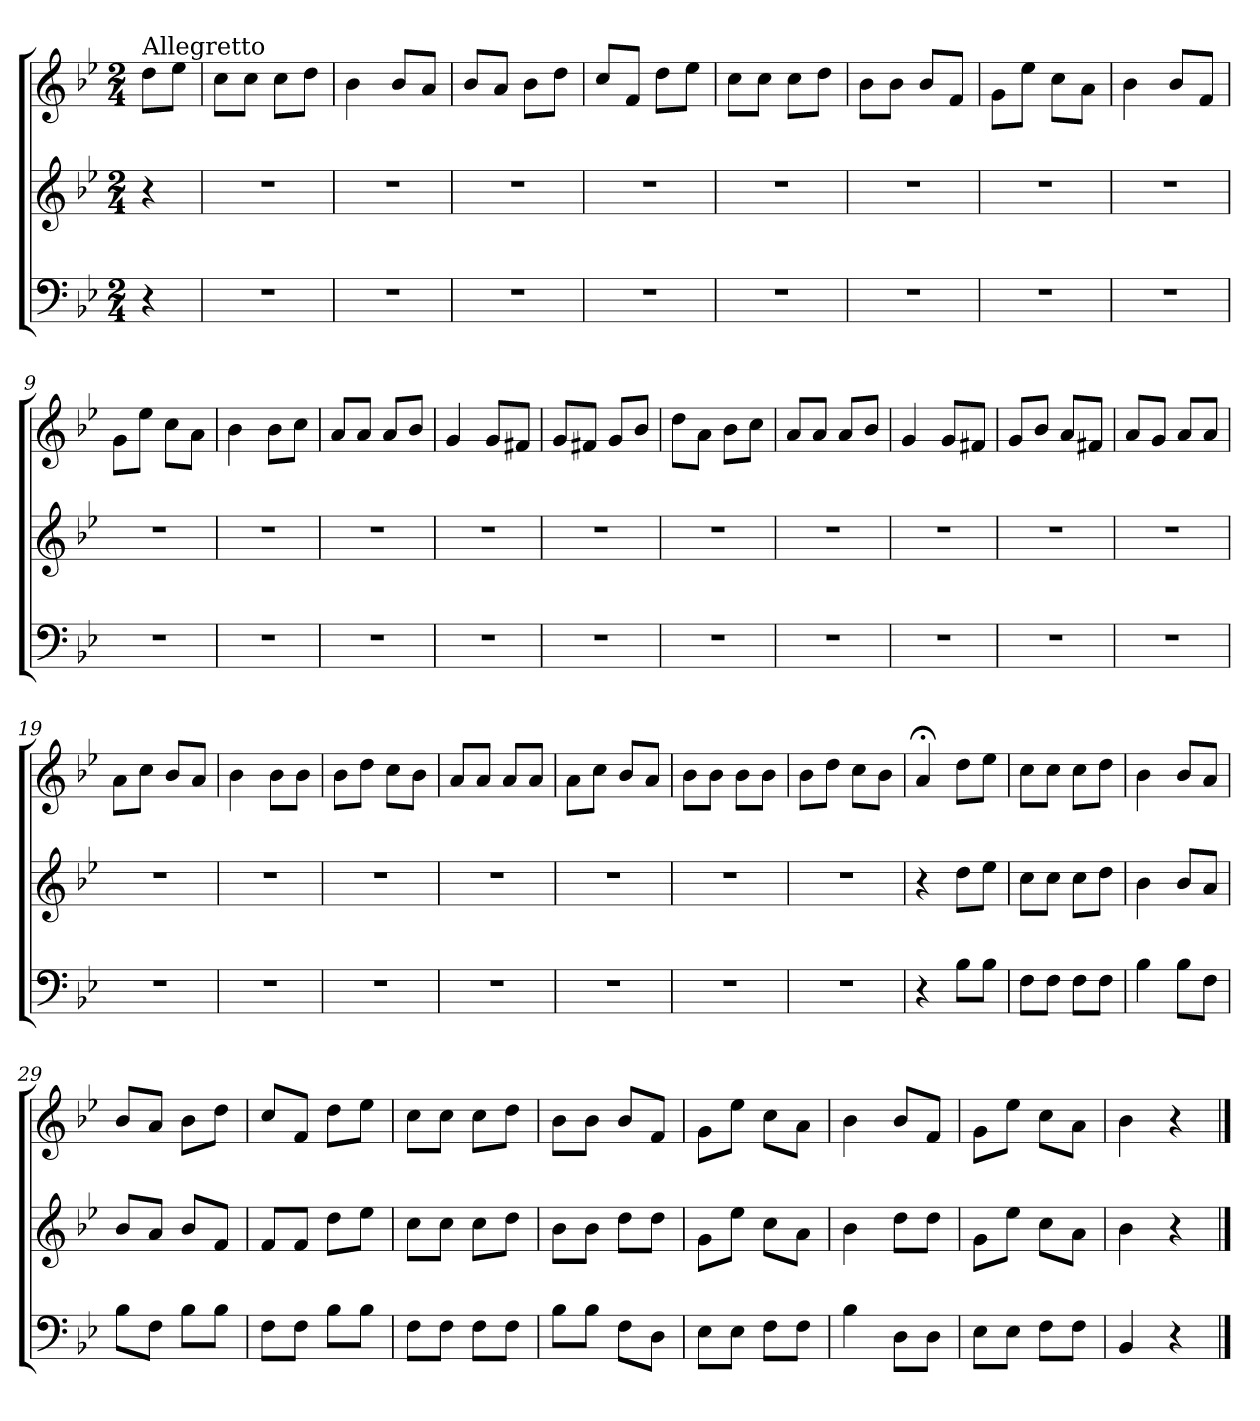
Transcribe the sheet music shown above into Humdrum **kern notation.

**kern	**kern	**kern
*part3	*part2	*part1
*staff3	*staff2	*staff1
*clefF4	*clefG2	*clefG2
*k[b-e-]	*k[b-e-]	*k[b-e-]
*B-:	*B-:	*B-:
*M2/4	*M2/4	*M2/4
=	=	=
!	!	!LO:TX:a:t=Allegretto
4r	4r	8dd\L
.	.	8ee-\J
=1	=1	=1
2r	2r	8cc\L
.	.	8cc\J
.	.	8cc\L
.	.	8dd\J
=2	=2	=2
2r	2r	4b-\
.	.	8b-/L
.	.	8a/J
=3	=3	=3
2r	2r	8b-/L
.	.	8a/J
.	.	8b-\L
.	.	8dd\J
=4	=4	=4
2r	2r	8cc/L
.	.	8f/J
.	.	8dd\L
.	.	8ee-\J
=5	=5	=5
2r	2r	8cc\L
.	.	8cc\J
.	.	8cc\L
.	.	8dd\J
=6	=6	=6
2r	2r	8b-\L
.	.	8b-\J
.	.	8b-/L
.	.	8f/J
=7	=7	=7
2r	2r	8g\L
.	.	8ee-\J
.	.	8cc\L
.	.	8a\J
!!LO:LB:g=z
=8	=8	=8
2r	2r	4b-\
.	.	8b-/L
.	.	8f/J
=9	=9	=9
2r	2r	8g\L
.	.	8ee-\J
.	.	8cc\L
.	.	8a\J
=10	=10	=10
2r	2r	4b-\
.	.	8b-\L
.	.	8cc\J
=11	=11	=11
2r	2r	8a/L
.	.	8a/J
.	.	8a/L
.	.	8b-/J
=12	=12	=12
2r	2r	4g/
.	.	8g/L
.	.	8f#X/J
=13	=13	=13
2r	2r	8g/L
.	.	8f#X/J
.	.	8g/L
.	.	8b-/J
=14	=14	=14
2r	2r	8dd\L
.	.	8a\J
.	.	8b-\L
.	.	8cc\J
=15	=15	=15
2r	2r	8a/L
.	.	8a/J
.	.	8a/L
.	.	8b-/J
!!LO:PB:g=z
=16	=16	=16
2r	2r	4g/
.	.	8g/L
.	.	8f#X/J
=17	=17	=17
2r	2r	8g/L
.	.	8b-/J
.	.	8a/L
.	.	8f#X/J
=18	=18	=18
2r	2r	8a/L
.	.	8g/J
.	.	8a/L
.	.	8a/J
=19	=19	=19
2r	2r	8a\L
.	.	8cc\J
.	.	8b-/L
.	.	8a/J
=20	=20	=20
2r	2r	4b-\
.	.	8b-\L
.	.	8b-\J
=21	=21	=21
2r	2r	8b-\L
.	.	8dd\J
.	.	8cc\L
.	.	8b-\J
=22	=22	=22
2r	2r	8a/L
.	.	8a/J
.	.	8a/L
.	.	8a/J
=23	=23	=23
2r	2r	8a\L
.	.	8cc\J
.	.	8b-/L
.	.	8a/J
!!LO:LB:g=z
=24	=24	=24
2r	2r	8b-\L
.	.	8b-\J
.	.	8b-\L
.	.	8b-\J
=25	=25	=25
2r	2r	8b-\L
.	.	8dd\J
.	.	8cc\L
.	.	8b-\J
=26	=26	=26
4r	4r	4a;</
8B-\L	8dd\L	8dd\L
8B-\J	8ee-\J	8ee-\J
=27	=27	=27
8F\L	8cc\L	8cc\L
8F\J	8cc\J	8cc\J
8F\L	8cc\L	8cc\L
8F\J	8dd\J	8dd\J
=28	=28	=28
4B-\	4b-\	4b-\
8B-\L	8b-/L	8b-/L
8F\J	8a/J	8a/J
=29	=29	=29
8B-\L	8b-/L	8b-/L
8F\J	8a/J	8a/J
8B-\L	8b-/L	8b-\L
8B-\J	8f/J	8dd\J
=30	=30	=30
8F\L	8f/L	8cc/L
8F\J	8f/J	8f/J
8B-\L	8dd\L	8dd\L
8B-\J	8ee-\J	8ee-\J
=31	=31	=31
8F\L	8cc\L	8cc\L
8F\J	8cc\J	8cc\J
8F\L	8cc\L	8cc\L
8F\J	8dd\J	8dd\J
=32	=32	=32
8B-\L	8b-\L	8b-\L
8B-\J	8b-\J	8b-\J
8F\L	8dd\L	8b-/L
8D\J	8dd\J	8f/J
!!LO:LB:g=z
=33	=33	=33
8E-\L	8g\L	8g\L
8E-\J	8ee-\J	8ee-\J
8F\L	8cc\L	8cc\L
8F\J	8a\J	8a\J
=34	=34	=34
4B-\	4b-\	4b-\
8D\L	8dd\L	8b-/L
8D\J	8dd\J	8f/J
=35	=35	=35
8E-\L	8g\L	8g\L
8E-\J	8ee-\J	8ee-\J
8F\L	8cc\L	8cc\L
8F\J	8a\J	8a\J
=36	=36	=36
4BB-/	4b-\	4b-\
4r	4r	4r
==	==	==
*-	*-	*-
